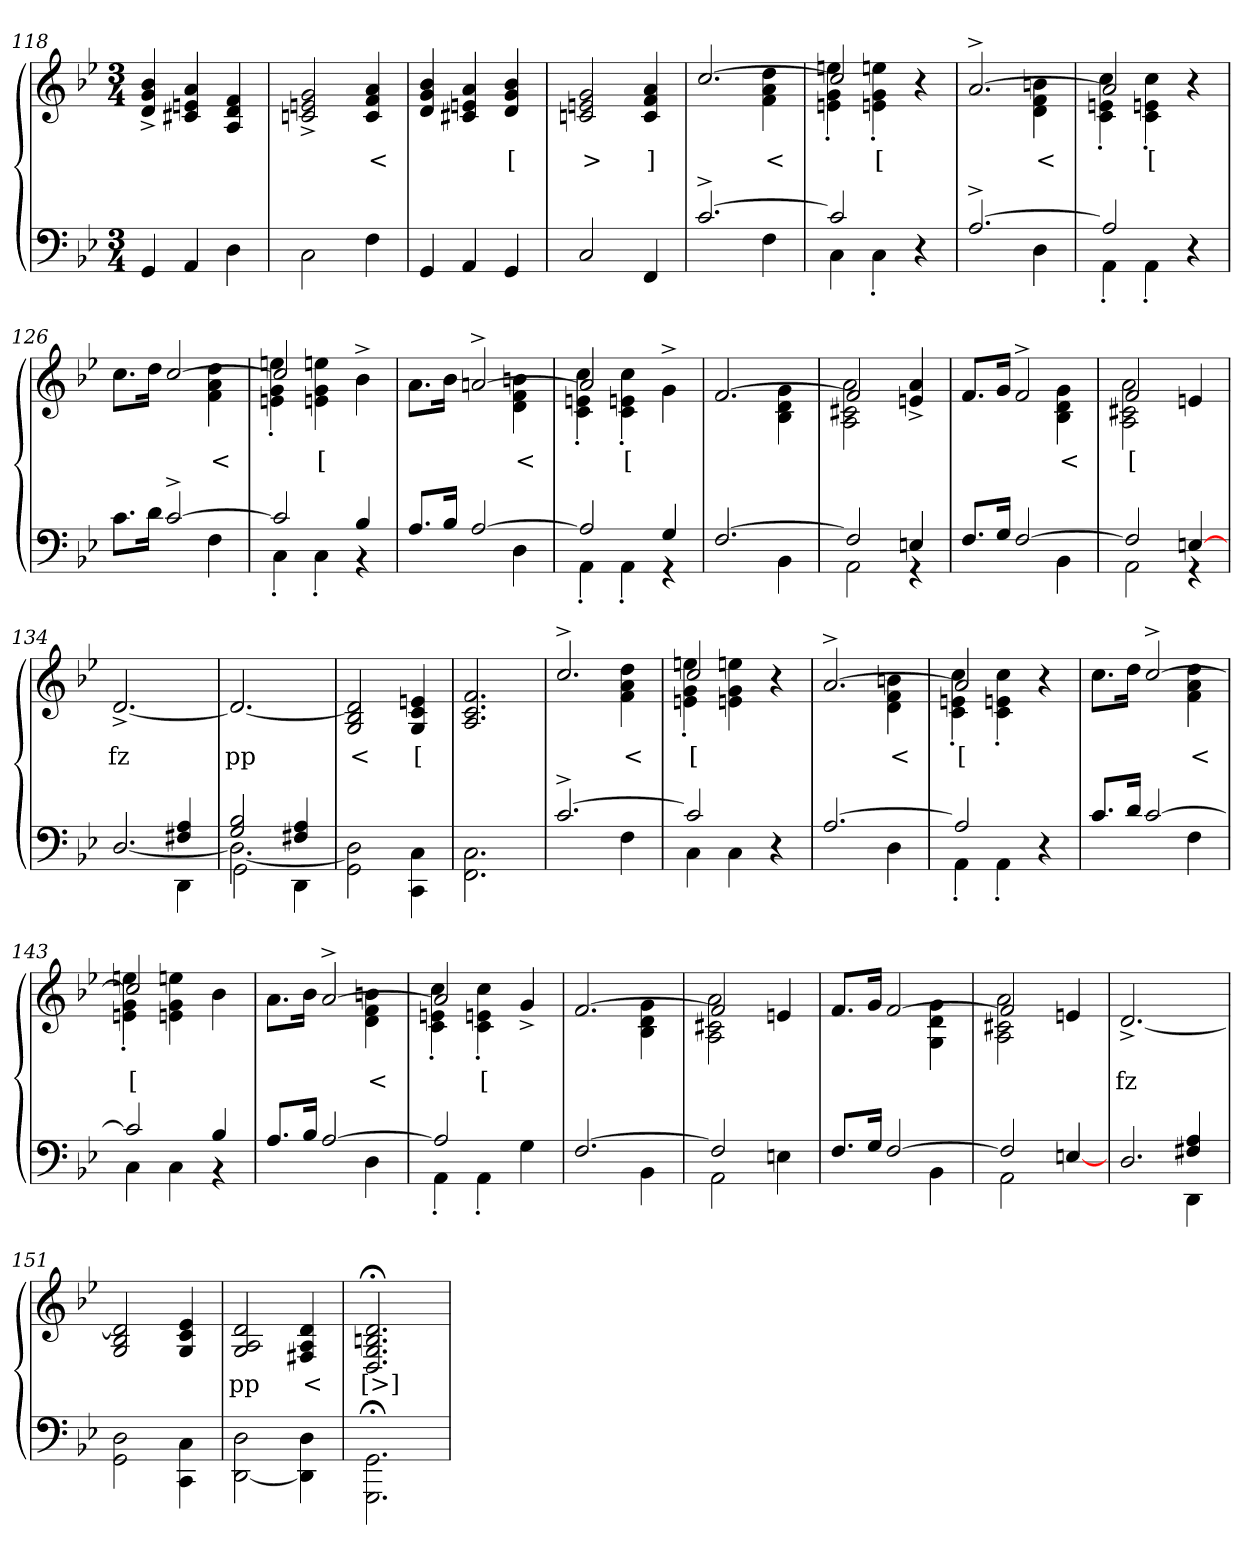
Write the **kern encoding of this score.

**kern	**kern	**text
*part2	*part1	*part1
*staff2	*staff1	*staff1
*clefF4	*clefG2	*
*k[b-e-]	*k[b-e-]	*
*M3/4	*M3/4	*
=118	=118	=118
4GG	4b-^> 4g^> 4d^>	.
4AA	4a 4en 4c#X	.
4D\	4f 4d 4A	.
=119	=119	=119
2C\	2g^> 2en^> 2cn^>	.
4F	4a 4f 4c	<
=120	=120	=120
4GG	4b- 4g 4d	.
4AA	4a 4en 4c#X	.
4GG	4b- 4g 4d	[
=121	=121	=121
2C	2g 2en 2cn	>
4FF	4a 4f 4c	]
=122	=122	=122
*^	*^	*
[2.c^>	2ryy	[2.cc	2ryy	.
.	4F	.	4dd 4a 4f	<
=123	=123	=123	=123	=123
2c]	4C	2cc]	4een'> 4g'> 4en'>	.
.	4C'>	.	4een'> 4g'> 4en'>	[
4ryy	4r	4ryy	4r	.
=124	=124	=124	=124	=124
[2.A^>	2ryy	[2.a^>	2ryy	.
.	4D	.	4bn 4f 4d	<
=125	=125	=125	=125	=125
2A]	4AA'>	2a]	4cc'> 4en'> 4c'>	.
.	4AA'>	.	4cc'> 4en'> 4c'>	[
4ryy	4r	4ryy	4r	.
=126	=126	=126	=126	=126
8.cL	2ryy	8.ccL	2ryy	.
16dJk	.	16ddJk	.	.
[2c^>	.	[2cc	.	.
.	4F	.	4dd 4a 4f	<
=127	=127	=127	=127	=127
2c]	4C'>	2cc]	4een'> 4g'> 4en'>	.
.	4C'>	.	4een 4g 4en	[
4B-	4r	4b-^>	4ryy	.
=128	=128	=128	=128	=128
8.A/L	2ryy	8.a\L	2ryy	.
16B-/Jk	.	16b-\Jk	.	.
[2A	.	[2an^>	.	.
.	4D	.	4bn 4f 4d	<
=129	=129	=129	=129	=129
2A]	4AA'>	2a]	4cc'> 4en'> 4c'>	.
.	4AA'>	.	4cc'> 4en'> 4c'>	[
4G	4r	4g^>\	4ryy	.
=130	=130	=130	=130	=130
[2.F	2ryy	[2.f	2ryy	.
.	4BB-	.	4g 4d 4B-	.
=131	=131	=131	=131	=131
2F]	2AA	2f]	2a 2c#X 2A	.
4En	4r	4a^> 4en^>	4ryy	.
=132	=132	=132	=132	=132
8.F/L	2ryy	8.fL	2ryy	.
16G/Jk	.	16gJk	.	.
[2F	.	2f^>	.	.
.	4BB-	.	4g 4d 4B-	<
=133	=133	=133	=133	=133
2F]	2AA	2f	2a 2c#X 2A	[
[4En	4r	4en	4ryy	.
*	*	*v	*v	*
=134	=134	=134	=134
*	*^	*	*
2ryy	[2.D/	2ryy	[2.d^>	fz
4A 4F#X	.	4DD\	.	.
=135	=135	=135	=135	=135
2B- 2G	2.D_	2GG\	2.d_	pp
4A 4F#X	.	4DD\	.	.
*v	*v	*v	*	*
=136	=136	=136
2GG\ 2D\]	2d] 2B- 2G	<
4CC\ 4C\	4en 4c 4G	[
=137	=137	=137
2.C\ 2.FF\	2.f 2.c 2.A	.
=138	=138	=138
*^	*^	*
[2.c^>	2ryy	2.cc^>	2ryy	.
.	4F	.	4dd 4a 4f	<
=139	=139	=139	=139	=139
2c]	4C	2cc	4een'> 4g'> 4en'>	[
.	4C	.	4een 4g 4en	.
4ryy	4r	4ryy	4r	.
=140	=140	=140	=140	=140
[2.A	2ryy	[2.a^>	2ryy	.
.	4D	.	4bn 4f 4d	<
=141	=141	=141	=141	=141
2A]	4AA'>	2a]	4cc'> 4en'> 4c'>	[
.	4AA'>	.	4cc'> 4en'> 4c'>	.
4ryy	4r	4ryy	4r	.
=142	=142	=142	=142	=142
8.c/L	2ryy	8.ccL	2ryy	.
16d/Jk	.	16ddJk	.	.
[2c	.	[2cc^>	.	.
.	4F	.	4dd 4a 4f	<
=143	=143	=143	=143	=143
2c]	4C	2cc]	4een'> 4g'> 4en'>	[
.	4C	.	4een 4g 4en	.
4B-	4r	4b-	4ryy	.
=144	=144	=144	=144	=144
8.A/L	2ryy	8.a\L	2ryy	.
16B-/Jk	.	16b-\Jk	.	.
[2A	.	[2a^>	.	.
.	4D	.	4bn 4f 4d	<
=145	=145	=145	=145	=145
2A]	4AA'>	2a]	4cc'> 4en'> 4c'>	.
.	4AA'>	.	4cc'> 4en'> 4c'>	[
4G	4ryy	4g^>	4ryy	.
=146	=146	=146	=146	=146
[2.F	2ryy	[2.f	2ryy	.
.	4BB-	.	4g 4d 4B-	.
=147	=147	=147	=147	=147
2F]	2AA	2f]	2a 2c#X 2A	.
4En	4ryy	4en	4ryy	.
=148	=148	=148	=148	=148
8.F/L	2ryy	8.fL	2ryy	.
16G/Jk	.	16gJk	.	.
[2F	.	[2f	.	.
.	4BB-	.	4g 4d 4G	.
=149	=149	=149	=149	=149
2F]	2AA	2f]	2a 2c#X 2A	.
[4En/	4ryy	4en	4ryy	.
*	*	*v	*v	*
=150	=150	=150	=150
*	*^	*	*
2ryy	2.D/	2ryy	[2.d^>	fz
4A 4F#X	.	4DD\	.	.
*v	*v	*v	*	*
=151	=151	=151
2D\ 2GG\	2d] 2B- 2G	.
4C\ 4CC\	4e- 4c 4G	.
=152	=152	=152
2D\ [2DD\	2d 2A 2G	pp
4D\ 4DD\]	4d 4A 4F#X	<
=153	=153	=153
2.GG\;< 2.GGG\;<	2.d;< 2.Bn;< 2.G;< 2.D;<	[>]
=	=	=
*-	*-	*-
